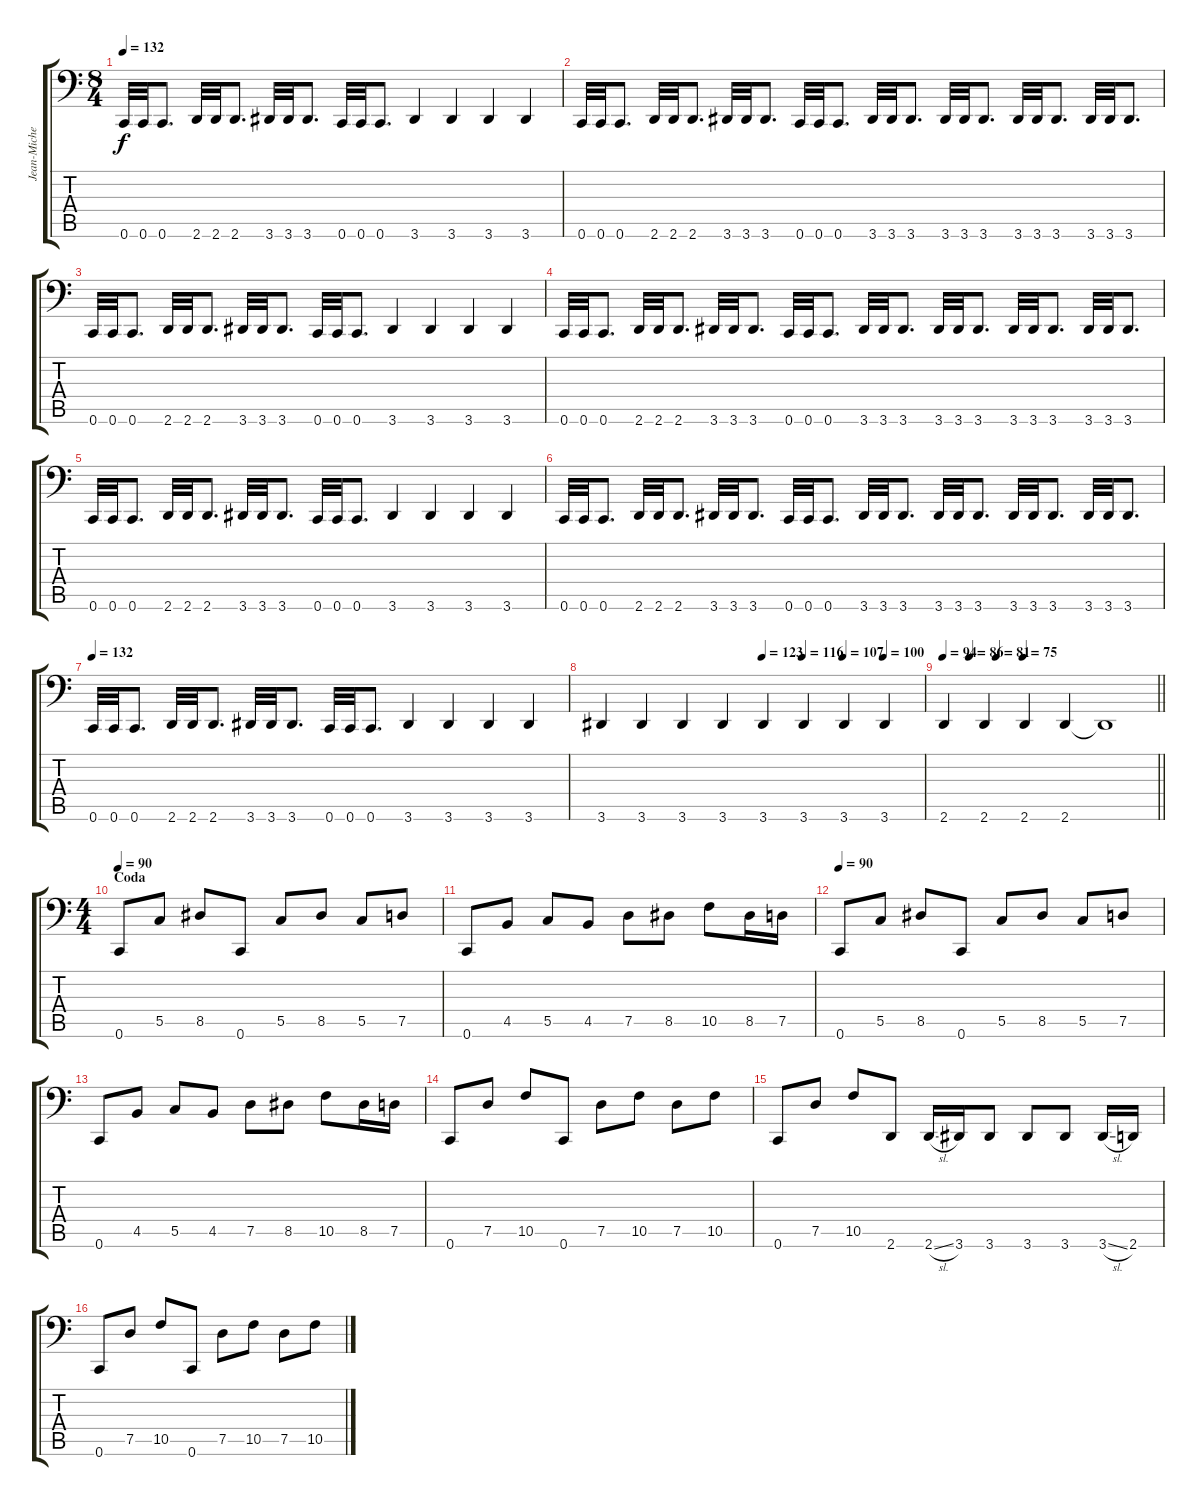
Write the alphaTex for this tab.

\track ("Jean-Michel" "Jean-Miche") {instrument electricbassfinger}
\staff {score tabs}
\tuning (D3 A2 F2 C2 G1 C1) {hide}
\ts (8 4)
\tempo 132
\clef f4
\ks c
0.6.32{dy f} 0.6.32 0.6.8{d} 2.6.32 2.6.32 2.6.8{d} 3.6.32 3.6.32 3.6.8{d} 0.6.32 0.6.32 0.6.8{d} 3.6.4 3.6.4 3.6.4 3.6.4 |
0.6.32 0.6.32 0.6.8{d} 2.6.32 2.6.32 2.6.8{d} 3.6.32 3.6.32 3.6.8{d} 0.6.32 0.6.32 0.6.8{d} 3.6.32 3.6.32 3.6.8{d} 3.6.32 3.6.32 3.6.8{d} 3.6.32 3.6.32 3.6.8{d} 3.6.32 3.6.32 3.6.8{d} |
0.6.32 0.6.32 0.6.8{d} 2.6.32 2.6.32 2.6.8{d} 3.6.32 3.6.32 3.6.8{d} 0.6.32 0.6.32 0.6.8{d} 3.6.4 3.6.4 3.6.4 3.6.4 |
0.6.32 0.6.32 0.6.8{d} 2.6.32 2.6.32 2.6.8{d} 3.6.32 3.6.32 3.6.8{d} 0.6.32 0.6.32 0.6.8{d} 3.6.32 3.6.32 3.6.8{d} 3.6.32 3.6.32 3.6.8{d} 3.6.32 3.6.32 3.6.8{d} 3.6.32 3.6.32 3.6.8{d} |
0.6.32 0.6.32 0.6.8{d} 2.6.32 2.6.32 2.6.8{d} 3.6.32 3.6.32 3.6.8{d} 0.6.32 0.6.32 0.6.8{d} 3.6.4 3.6.4 3.6.4 3.6.4 |
0.6.32 0.6.32 0.6.8{d} 2.6.32 2.6.32 2.6.8{d} 3.6.32 3.6.32 3.6.8{d} 0.6.32 0.6.32 0.6.8{d} 3.6.32 3.6.32 3.6.8{d} 3.6.32 3.6.32 3.6.8{d} 3.6.32 3.6.32 3.6.8{d} 3.6.32 3.6.32 3.6.8{d} |
\tempo 132
0.6.32 0.6.32 0.6.8{d} 2.6.32 2.6.32 2.6.8{d} 3.6.32 3.6.32 3.6.8{d} 0.6.32 0.6.32 0.6.8{d} 3.6.4 3.6.4 3.6.4 3.6.4 |
\tempo (123 0.5)
\tempo (116 0.625)
\tempo (107 0.75)
\tempo (100 0.875)
3.6.4 3.6.4 3.6.4 3.6.4 3.6.4 3.6.4 3.6.4 3.6.4 |
\tempo 94
\tempo (86 0.125)
\tempo (81 0.25)
\tempo (75 0.375)
\barLineRight lightlight
2.6.4 2.6.4 2.6.4 2.6.4 2.6{t}.1 |
\ts (4 4)
\section ("" "Coda")
\tempo 90
0.6.8 5.5.8 8.5.8 0.6.8 5.5.8 8.5.8 5.5.8 7.5.8 |
0.6.8 4.5.8 5.5.8 4.5.8 7.5.8 8.5.8 10.5.8 8.5.16 7.5.16 |
\tempo 90
0.6.8 5.5.8 8.5.8 0.6.8 5.5.8 8.5.8 5.5.8 7.5.8 |
0.6.8 4.5.8 5.5.8 4.5.8 7.5.8 8.5.8 10.5.8 8.5.16 7.5.16 |
0.6.8 7.5.8 10.5.8 0.6.8 7.5.8 10.5.8 7.5.8 10.5.8 |
0.6.8 7.5.8 10.5.8 2.6.8 2.6{sl}.16 3.6.16 3.6.8 3.6.8 3.6.8 3.6{sl}.16 2.6.16 |
0.6.8 7.5.8 10.5.8 0.6.8 7.5.8 10.5.8 7.5.8 10.5.8
